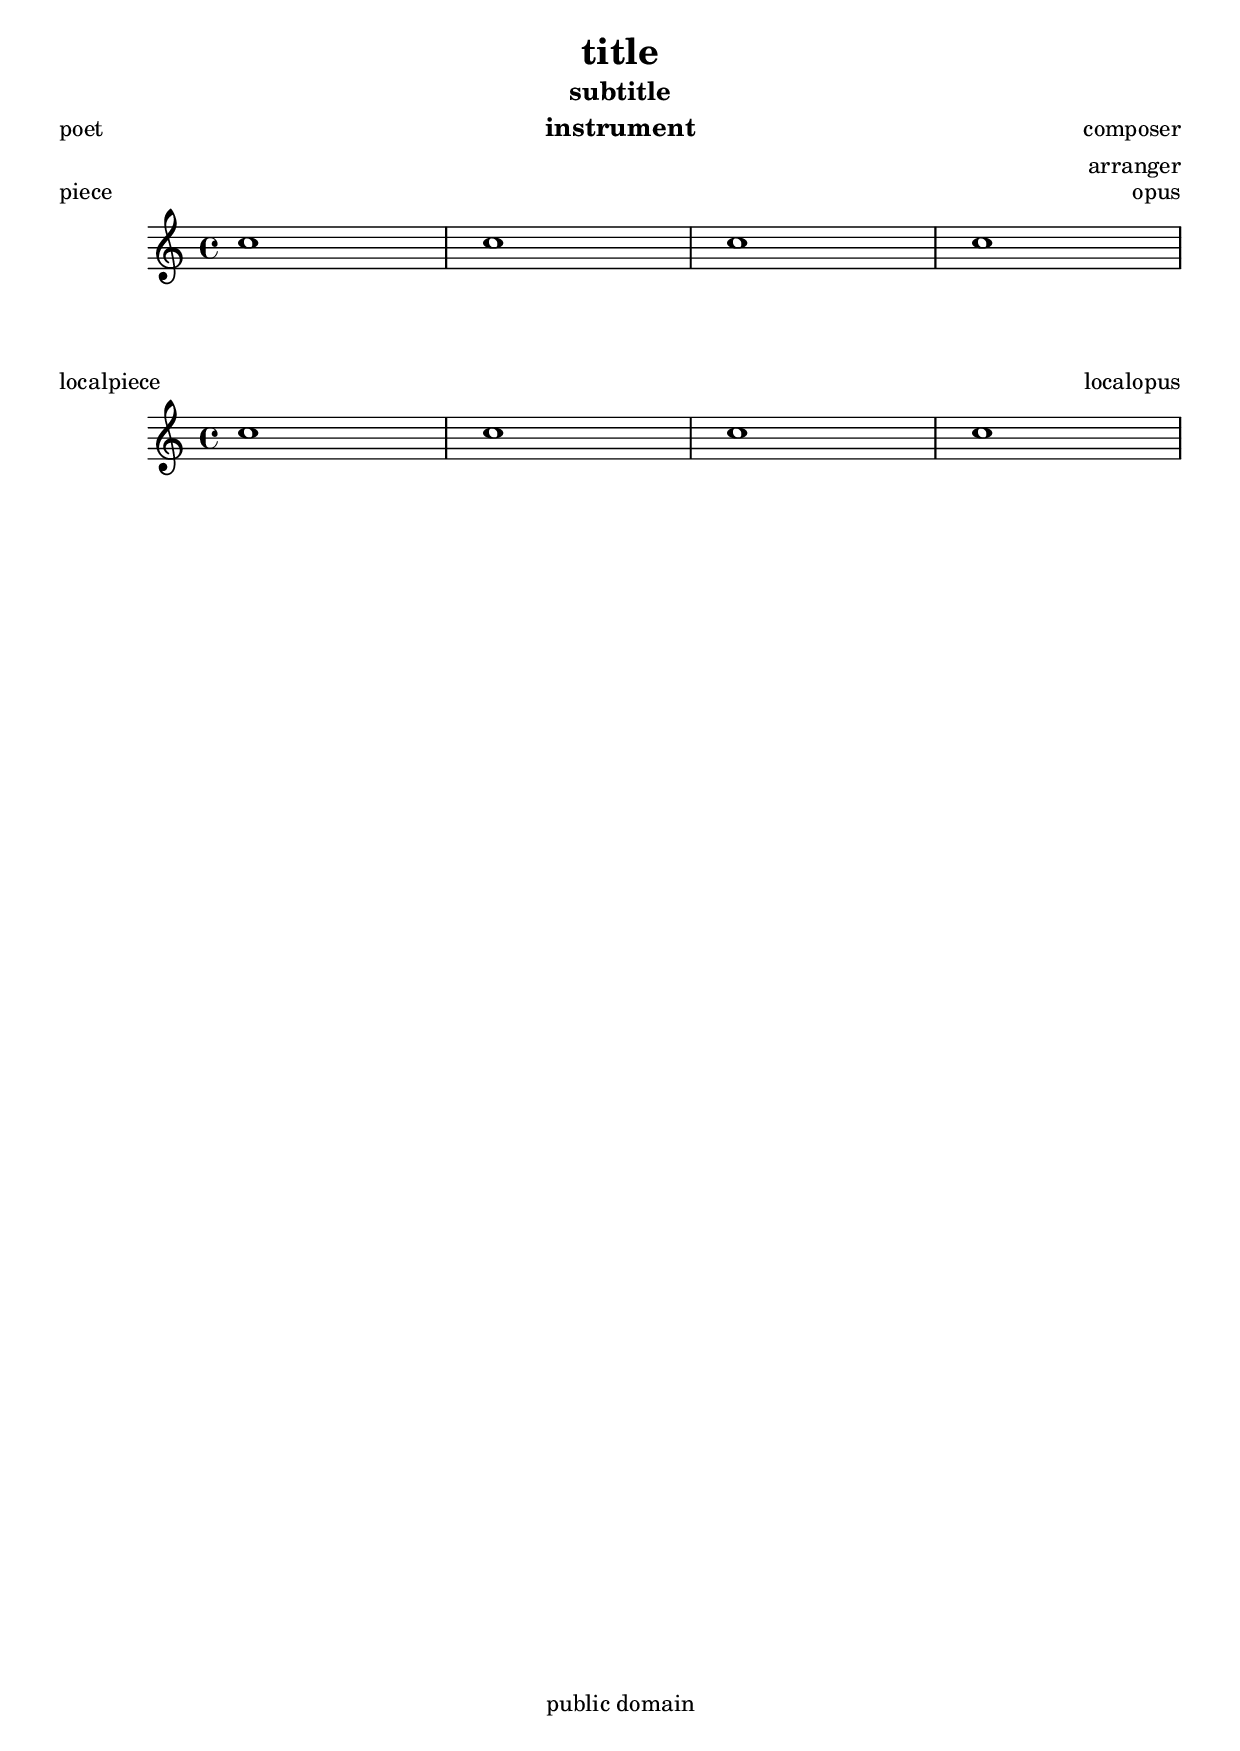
%% DO NOT EDIT this file manually; it is automatically
%% generated from LSR http://lsr.di.unimi.it
%% Make any changes in LSR itself, or in Documentation/snippets/new/ ,
%% and then run scripts/auxiliar/makelsr.py
%%
%% This file is in the public domain.
\version "2.18.0"

\header {
  lsrtags = "paper-and-layout, text, titles"

  texidoc = "
A demonstration of all headers.

"
  doctitle = "Demonstrating all headers"
} % begin verbatim

\header {
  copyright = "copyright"
  title = "title"
  subtitle = "subtitle"
  composer = "composer"
  arranger = "arranger"
  instrument = "instrument"
  metre = "metre"
  opus = "opus"
  piece = "piece"
  poet = "poet"
  texidoc = "All header fields with special meanings."
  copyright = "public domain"
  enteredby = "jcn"
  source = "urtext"
}

\layout {
  ragged-right = ##f
}

\score {
  \relative c'' { c1 | c | c | c }
}

\score {
   \relative c'' { c1 | c | c | c }
   \header {
     title = "localtitle"
     subtitle = "localsubtitle"
     composer = "localcomposer"
     arranger = "localarranger"
     instrument = "localinstrument"
     metre = "localmetre"
     opus = "localopus"
     piece = "localpiece"
     poet = "localpoet"
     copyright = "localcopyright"
   }
}
